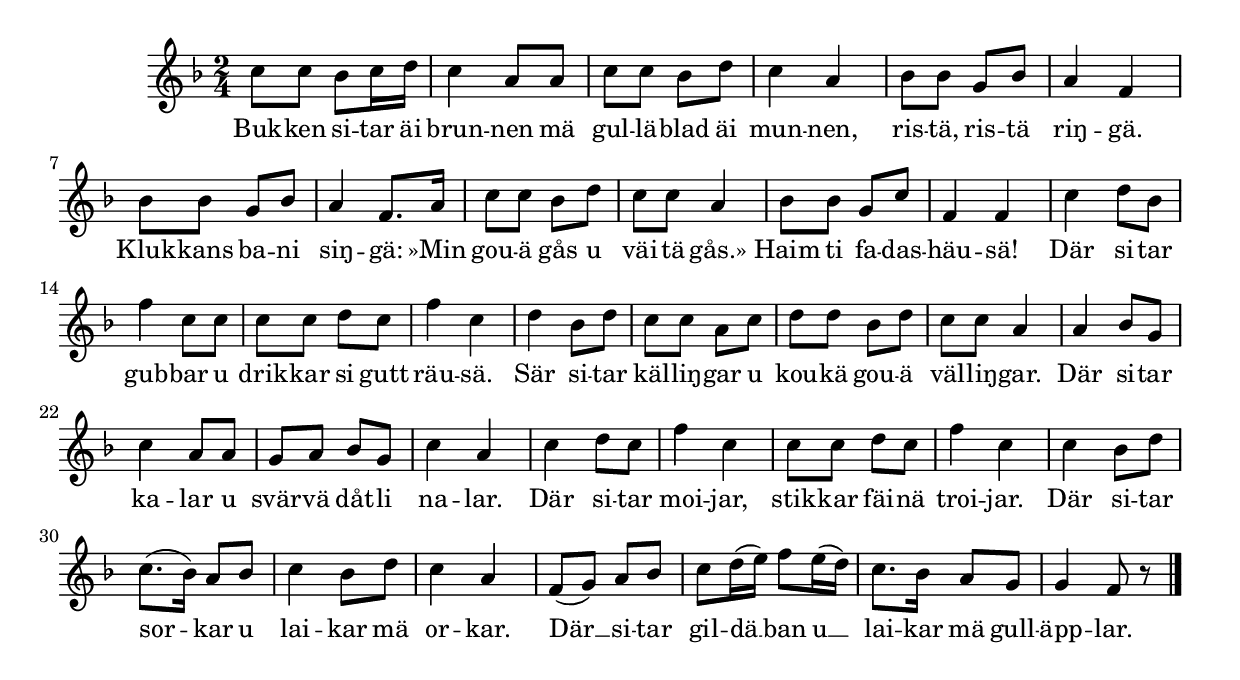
{
\time 2/4
\key f \major

 c''8 c'' bes' c''16 d''  | 
 c''4 a'8 a'  | 
 c'' c'' bes' d''  | 
 c''4 a'  | 
 bes'8 bes' g' bes'  | 
 a'4 f'  | 
 bes'8 bes' g' bes'  | 
 a'4 f'8. a'16  | 
 c''8 c'' bes' d''  | 
 c'' c'' a'4  | 
 bes'8 bes' g' c''  | 
 f'4 f'  | 
 c'' d''8 bes'  | 
 f''4 c''8 c''  | 
 c'' c'' d'' c''  | 
 f''4 c''  | 
 d'' bes'8 d''  | 
 c'' c'' a' c''  | 
 d'' d'' bes' d''  | 
 c'' c'' a'4  | 
 a' bes'8 g'  | 
 c''4 a'8 a'  | 
 g' a' bes' g'  | 
 c''4 a'  | 
 c'' d''8 c''  | 
 f''4 c''  | 
 c''8 c'' d'' c''  | 
 f''4 c''  | 
 c'' bes'8 d''  | 
 c''8.-( bes'16-) a'8 bes'  | 
 c''4 bes'8 d''  | 
 c''4 a'  | 
 f'8-( g'-) a' bes'  | 
 c'' d''16-( e''-) f''8 e''16-( d''-)  | 
 c''8. bes'16 a'8 g'  | 
 g'4 f'8 r \bar "|." |
 }
 \addlyrics {
     Buk -- ken si -- tar äi brun -- nen mä gul -- lä -- blad äi mun -- nen,
     ris -- tä, ris -- tä riŋ -- gä. Kluk -- kans ba -- ni siŋ -- gä: »Min gou -- ä gås u
     väi -- tä gås.» Haim ti fa -- das -- häu -- sä! Där si -- tar gub -- bar u
     drik -- kar si gutt räu -- sä. Sär si -- tar käl -- liŋ -- gar u kou -- kä gou -- ä
     väl -- liŋ -- gar. Där si -- tar ka -- lar u svär -- vä dåt -- li na -- lar.
     Där si -- tar moi -- jar, stik -- kar fäi -- nä troi -- jar. Där si -- tar
      sor --  -- kar u lai -- kar mä or -- kar. Där __ si -- tar
     gil -- dä __ ban u __ lai -- kar mä gull -- äpp -- lar.
}
